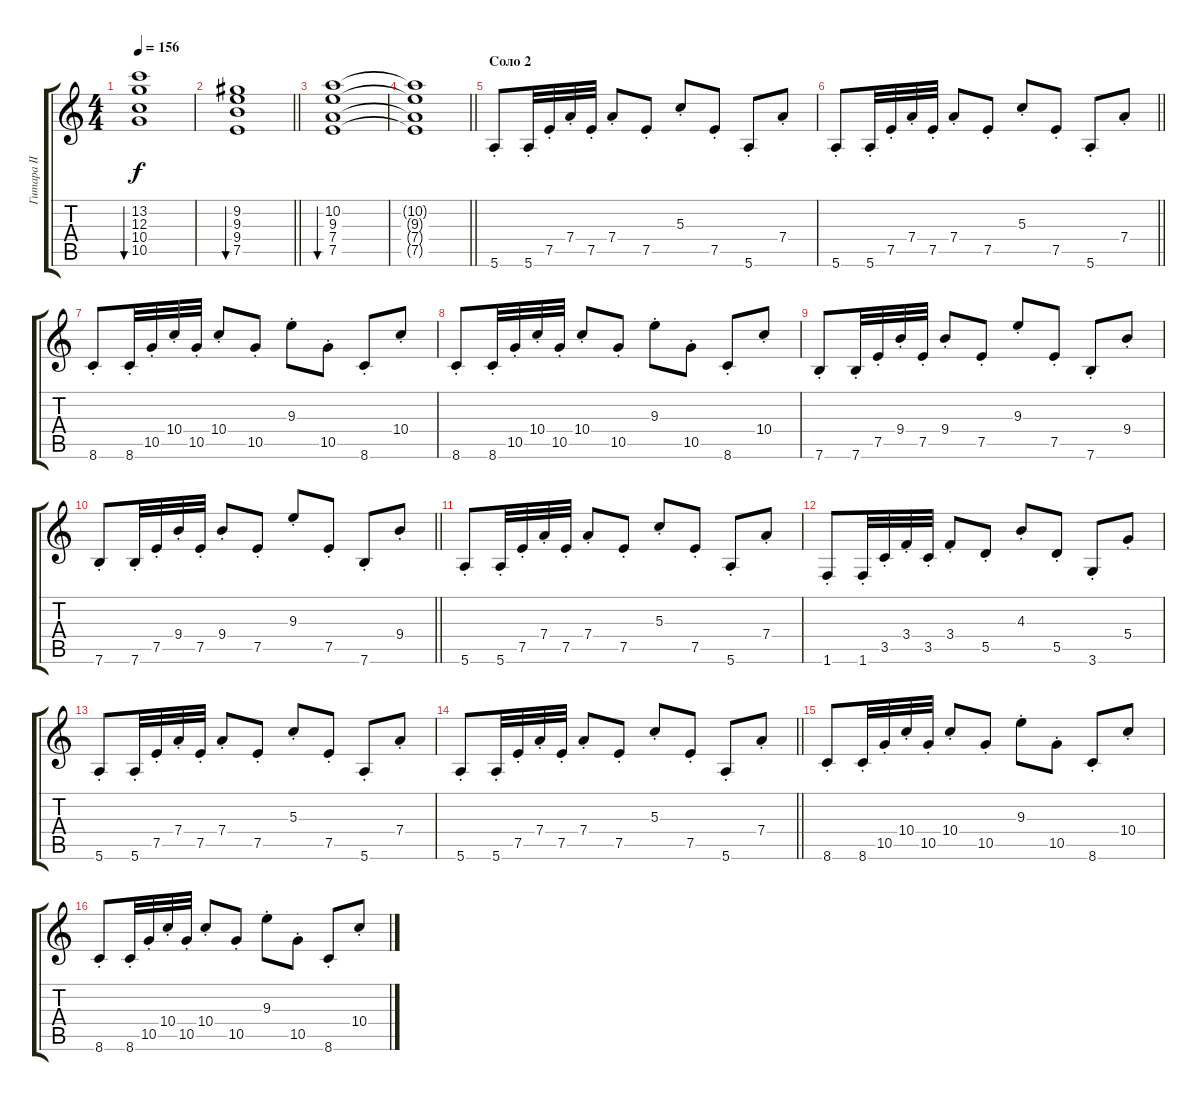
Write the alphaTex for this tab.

\track ("Гитара II" "Гитара II") {instrument electricguitarclean}
\staff {score tabs}
\tuning (E4 B3 G3 D3 A2 E2) {hide}
\ts (4 4)
\tempo 156
\clef g2
\ks c
(13.2 12.3 10.4 10.5).1{bu 60 dy f} |
\barLineRight lightlight
(9.2 9.3 9.4 7.5).1{bu 60} |
(10.2 9.3 7.4 7.5).1{bu 60} |
\barLineRight lightlight
(10.2{t} 9.3{t} 7.4{t} 7.5{t}).1 |
\section ("" "Соло 2")
5.6{st}.8 5.6{st}.32 7.5{st}.32 7.4{st}.32 7.5{st}.32 7.4{st}.8 7.5{st}.8 5.3{st}.8 7.5{st}.8 5.6{st}.8 7.4{st}.8 |
\barLineRight lightlight
5.6{st}.8 5.6{st}.32 7.5{st}.32 7.4{st}.32 7.5{st}.32 7.4{st}.8 7.5{st}.8 5.3{st}.8 7.5{st}.8 5.6{st}.8 7.4{st}.8 |
8.6{st}.8 8.6{st}.32 10.5{st}.32 10.4{st}.32 10.5{st}.32 10.4{st}.8 10.5{st}.8 9.3{st}.8 10.5{st}.8 8.6{st}.8 10.4{st}.8 |
8.6{st}.8 8.6{st}.32 10.5{st}.32 10.4{st}.32 10.5{st}.32 10.4{st}.8 10.5{st}.8 9.3{st}.8 10.5{st}.8 8.6{st}.8 10.4{st}.8 |
7.6{st}.8 7.6{st}.32 7.5{st}.32 9.4{st}.32 7.5{st}.32 9.4{st}.8 7.5{st}.8 9.3{st}.8 7.5{st}.8 7.6{st}.8 9.4{st}.8 |
\barLineRight lightlight
7.6{st}.8 7.6{st}.32 7.5{st}.32 9.4{st}.32 7.5{st}.32 9.4{st}.8 7.5{st}.8 9.3{st}.8 7.5{st}.8 7.6{st}.8 9.4{st}.8 |
5.6{st}.8 5.6{st}.32 7.5{st}.32 7.4{st}.32 7.5{st}.32 7.4{st}.8 7.5{st}.8 5.3{st}.8 7.5{st}.8 5.6{st}.8 7.4{st}.8 |
1.6{st}.8 1.6{st}.32 3.5{st}.32 3.4{st}.32 3.5{st}.32 3.4{st}.8 5.5{st}.8 4.3{st}.8 5.5{st}.8 3.6{st}.8 5.4{st}.8 |
5.6{st}.8 5.6{st}.32 7.5{st}.32 7.4{st}.32 7.5{st}.32 7.4{st}.8 7.5{st}.8 5.3{st}.8 7.5{st}.8 5.6{st}.8 7.4{st}.8 |
\barLineRight lightlight
5.6{st}.8 5.6{st}.32 7.5{st}.32 7.4{st}.32 7.5{st}.32 7.4{st}.8 7.5{st}.8 5.3{st}.8 7.5{st}.8 5.6{st}.8 7.4{st}.8 |
8.6{st}.8 8.6{st}.32 10.5{st}.32 10.4{st}.32 10.5{st}.32 10.4{st}.8 10.5{st}.8 9.3{st}.8 10.5{st}.8 8.6{st}.8 10.4{st}.8 |
8.6{st}.8 8.6{st}.32 10.5{st}.32 10.4{st}.32 10.5{st}.32 10.4{st}.8 10.5{st}.8 9.3{st}.8 10.5{st}.8 8.6{st}.8 10.4{st}.8
